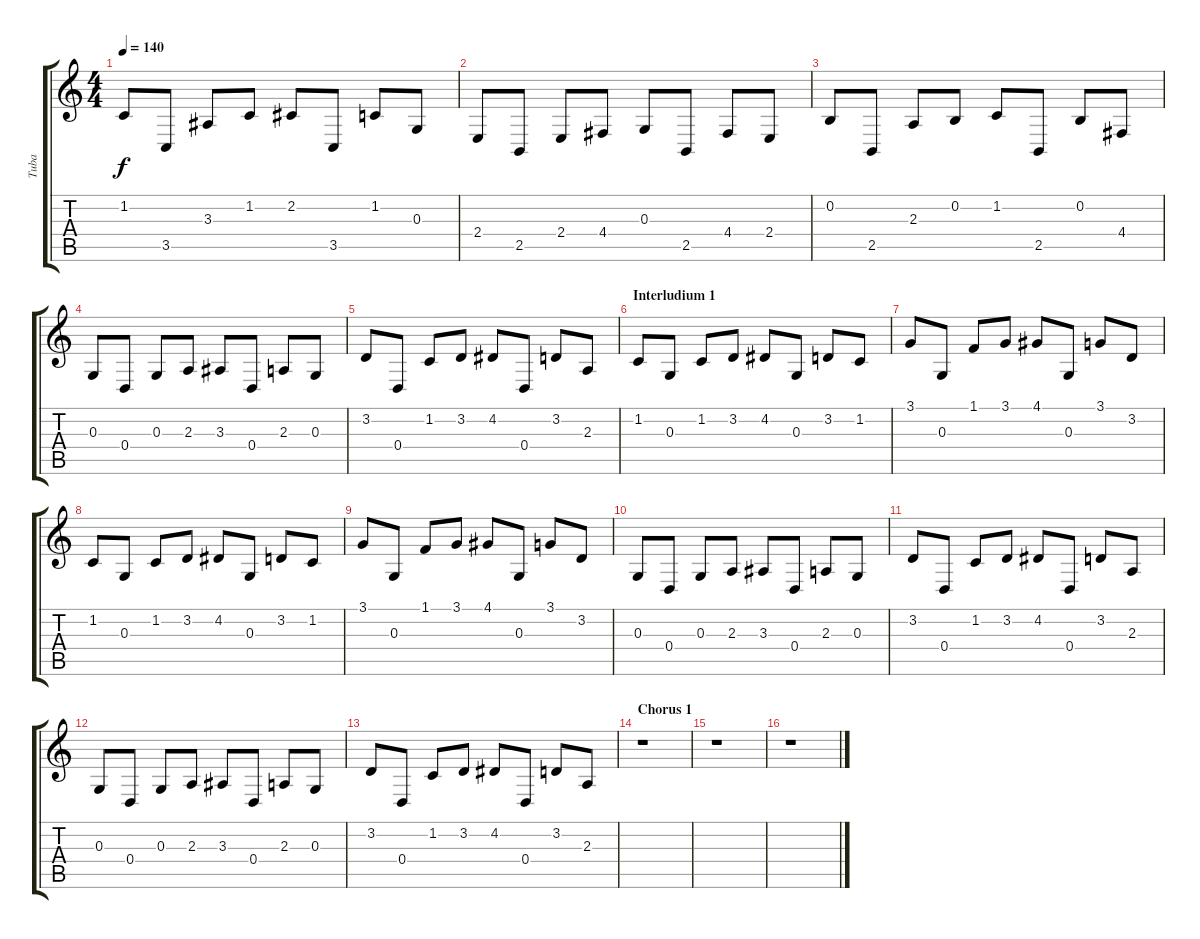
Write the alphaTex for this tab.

\track ("Tuba" "Tuba") {instrument tuba}
\staff {score tabs}
\tuning (E4 B3 G3 D3 A2 E2) {hide}
\ts (4 4)
\tempo 140
\clef g2
\ks c
1.2.8{dy f} 3.5.8 3.3.8 1.2.8 2.2.8 3.5.8 1.2.8 0.3.8 |
2.4.8 2.5.8 2.4.8 4.4.8 0.3.8 2.5.8 4.4.8 2.4.8 |
0.2.8 2.5.8 2.3.8 0.2.8 1.2.8 2.5.8 0.2.8 4.4.8 |
0.3.8 0.4.8 0.3.8 2.3.8 3.3.8 0.4.8 2.3.8 0.3.8 |
3.2.8 0.4.8 1.2.8 3.2.8 4.2.8 0.4.8 3.2.8 2.3.8 |
\section ("" "Interludium 1")
1.2.8 0.3.8 1.2.8 3.2.8 4.2.8 0.3.8 3.2.8 1.2.8 |
3.1.8 0.3.8 1.1.8 3.1.8 4.1.8 0.3.8 3.1.8 3.2.8 |
1.2.8 0.3.8 1.2.8 3.2.8 4.2.8 0.3.8 3.2.8 1.2.8 |
3.1.8 0.3.8 1.1.8 3.1.8 4.1.8 0.3.8 3.1.8 3.2.8 |
0.3.8 0.4.8 0.3.8 2.3.8 3.3.8 0.4.8 2.3.8 0.3.8 |
3.2.8 0.4.8 1.2.8 3.2.8 4.2.8 0.4.8 3.2.8 2.3.8 |
0.3.8 0.4.8 0.3.8 2.3.8 3.3.8 0.4.8 2.3.8 0.3.8 |
3.2.8 0.4.8 1.2.8 3.2.8 4.2.8 0.4.8 3.2.8 2.3.8 |
\section ("" "Chorus 1")
r.1 |
r.1 |
r.1
